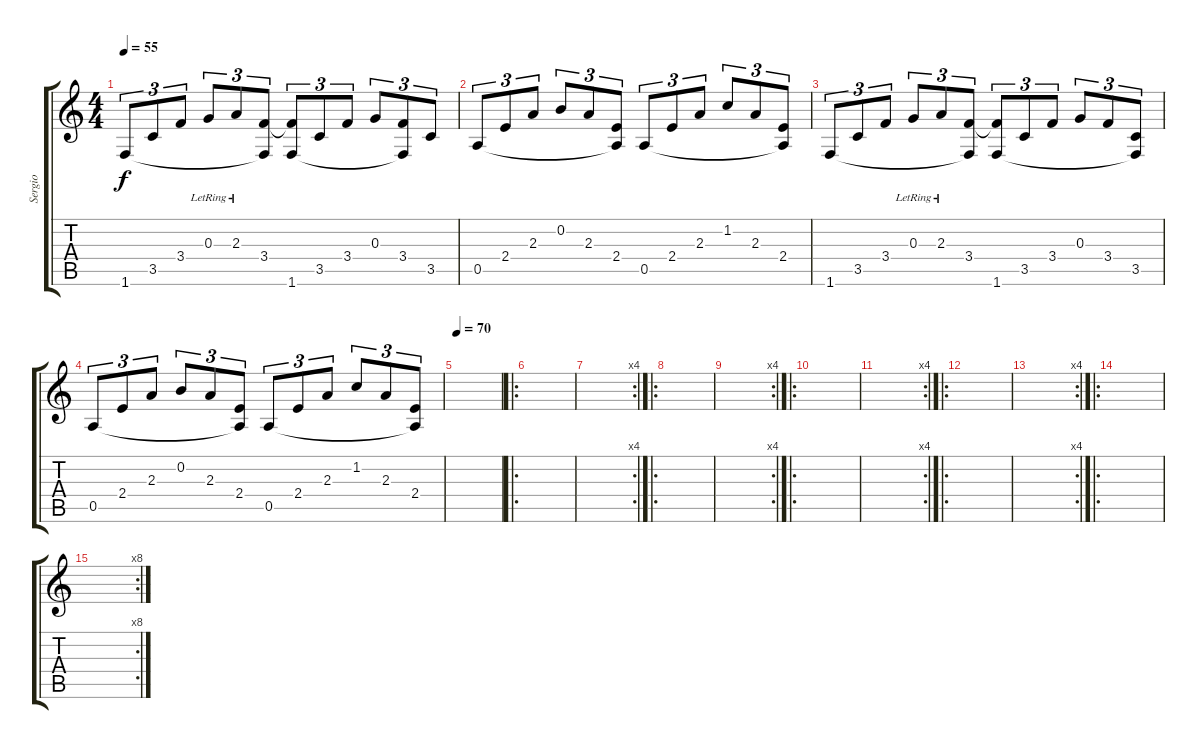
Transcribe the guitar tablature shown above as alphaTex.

\track ("Sergio" "Sergio") {instrument electricguitarclean}
\staff {score tabs}
\tuning (E4 B3 G3 D3 A2 E2) {hide}
\ts (4 4)
\tempo 55
\clef g2
\ks c
1.6.8{tu (3 2) dy f} 3.5.8{tu (3 2)} 3.4.8{tu (3 2)} 0.3{lr}.8{tu (3 2)} 2.3{lr}.8{tu (3 2)} (3.4 1.6{t}).8{tu (3 2)} (3.4{t} 1.6).8{tu (3 2)} 3.5.8{tu (3 2)} 3.4.8{tu (3 2)} 0.3.8{tu (3 2)} (3.4 1.6{t}).8{tu (3 2)} 3.5.8{tu (3 2)} |
0.5.8{tu (3 2)} 2.4.8{tu (3 2)} 2.3.8{tu (3 2)} 0.2.8{tu (3 2)} 2.3.8{tu (3 2)} (2.4 0.5{t}).8{tu (3 2)} 0.5.8{tu (3 2)} 2.4.8{tu (3 2)} 2.3.8{tu (3 2)} 1.2.8{tu (3 2)} 2.3.8{tu (3 2)} (2.4 0.5{t}).8{tu (3 2)} |
1.6.8{tu (3 2)} 3.5.8{tu (3 2)} 3.4.8{tu (3 2)} 0.3{lr}.8{tu (3 2)} 2.3{lr}.8{tu (3 2)} (3.4 1.6{t}).8{tu (3 2)} (3.4{t} 1.6).8{tu (3 2)} 3.5.8{tu (3 2)} 3.4.8{tu (3 2)} 0.3.8{tu (3 2)} 3.4.8{tu (3 2)} (3.5 1.6{t}).8{tu (3 2)} |
0.5.8{tu (3 2)} 2.4.8{tu (3 2)} 2.3.8{tu (3 2)} 0.2.8{tu (3 2)} 2.3.8{tu (3 2)} (2.4 0.5{t}).8{tu (3 2)} 0.5.8{tu (3 2)} 2.4.8{tu (3 2)} 2.3.8{tu (3 2)} 1.2.8{tu (3 2)} 2.3.8{tu (3 2)} (2.4 0.5{t}).8{tu (3 2)} |
\tempo 70
|
\ro
|
\rc 4
|
\ro
|
\rc 4
|
\ro
|
\rc 4
|
\ro
|
\rc 4
|
\ro
|
\rc 8
